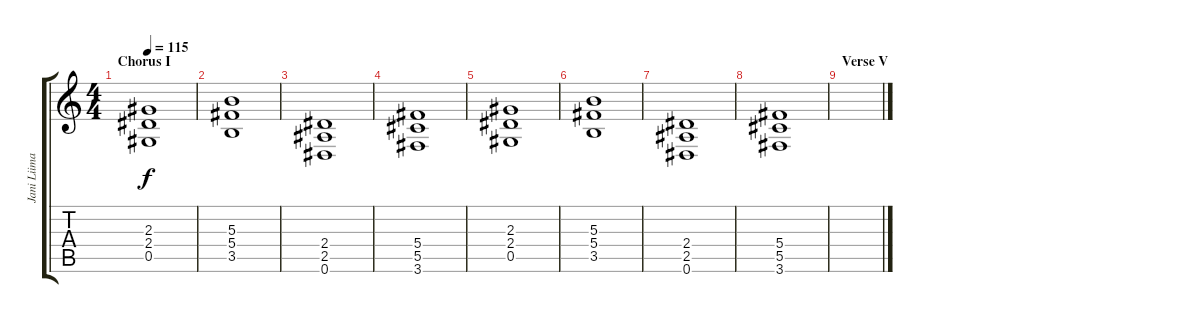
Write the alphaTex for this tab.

\track ("Jani Liimatainen - Guitars" "Jani Liima") {instrument distortionguitar}
\staff {score tabs}
\tuning (Eb4 Bb3 Gb3 Db3 Ab2 Eb2) {hide}
\ts (4 4)
\section ("" "Chorus I")
\tempo 115
\clef g2
\ks c
(2.3 2.4 0.5).1{dy f} |
(5.3 5.4 3.5).1 |
(2.4 2.5 0.6).1 |
(5.4 5.5 3.6).1 |
(2.3 2.4 0.5).1 |
(5.3 5.4 3.5).1 |
(2.4 2.5 0.6).1 |
(5.4 5.5 3.6).1 |
\section ("" "Verse V")
